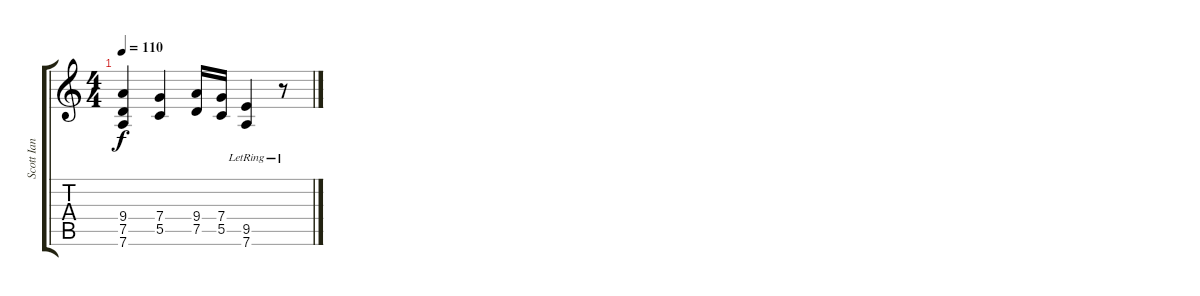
\track ("Scott Ian" "Scott Ian") {instrument distortionguitar}
\staff {score tabs}
\tuning (D4 A3 F3 C3 G2 D2) {hide}
\ts (4 4)
\tempo 110
\clef g2
\ks c
(9.4 7.5 7.6).4{dy f} (7.4 5.5).4 (9.4 7.5).16 (7.4 5.5).16 (9.5 7.6{lr}).4 r.8
